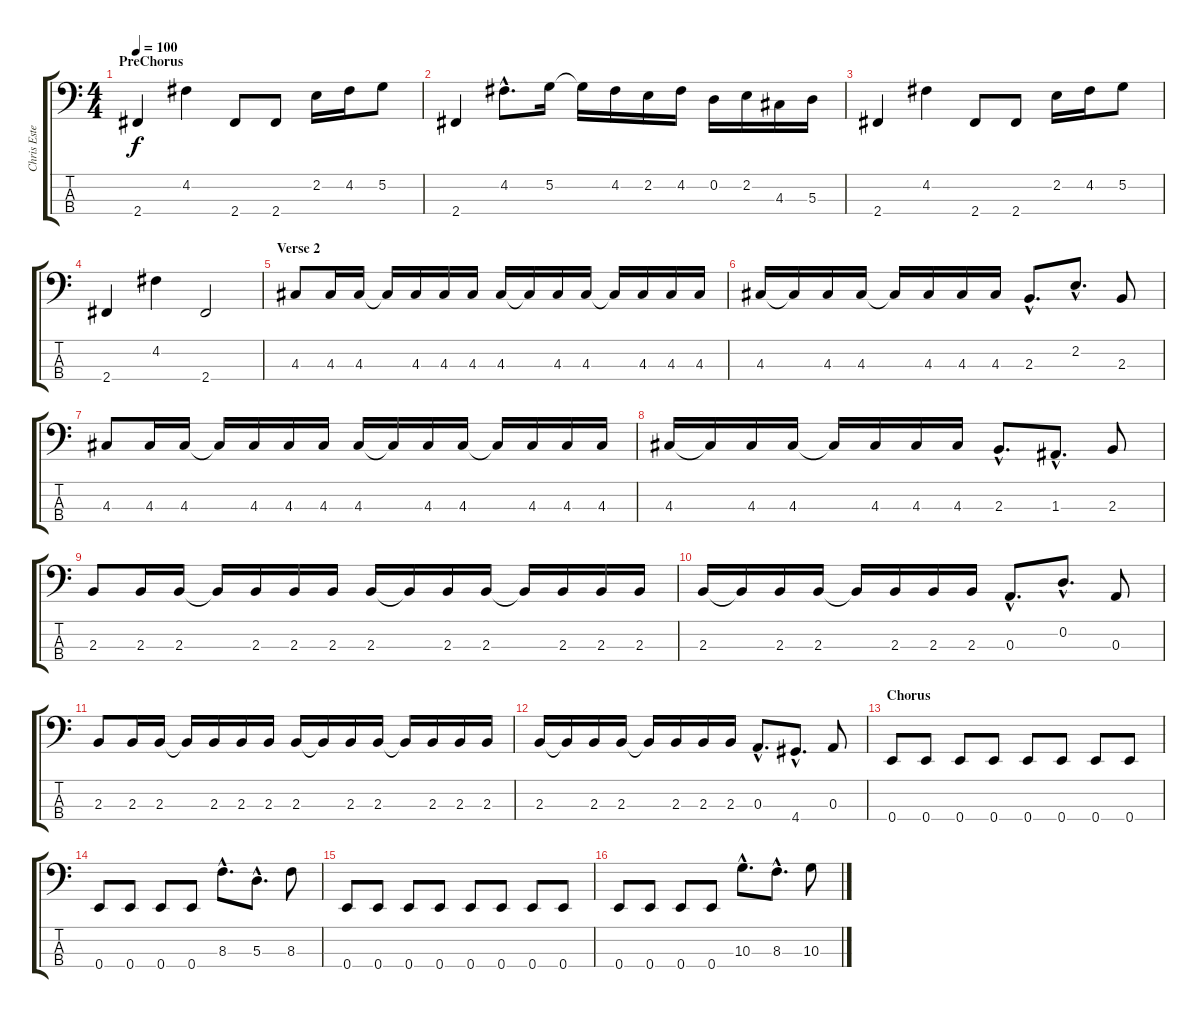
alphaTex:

\track ("Chris Estes" "Chris Este") {instrument electricbassfinger}
\staff {score tabs}
\tuning (G2 D2 A1 E1) {hide}
\ts (4 4)
\section ("" "PreChorus")
\tempo 100
\clef f4
\ks c
2.4.4{dy f} 4.2.4 2.4.8 2.4.8 2.2.16 4.2.16 5.2.8 |
2.4.4 4.2{hac}.8{d} 5.2.16 5.2{t}.16 4.2.16 2.2.16 4.2.16 0.2.16 2.2.16 4.3.16 5.3.16 |
2.4.4 4.2.4 2.4.8 2.4.8 2.2.16 4.2.16 5.2.8 |
2.4.4 4.2.4 2.4.2 |
\section ("" "Verse 2")
4.3.8 4.3.16 4.3.16 4.3{t}.16 4.3.16 4.3.16 4.3.16 4.3.16 4.3{t}.16 4.3.16 4.3.16 4.3{t}.16 4.3.16 4.3.16 4.3.16 |
4.3.16 4.3{t}.16 4.3.16 4.3.16 4.3{t}.16 4.3.16 4.3.16 4.3.16 2.3{hac}.8{d} 2.2{hac}.8{d} 2.3.8 |
4.3.8 4.3.16 4.3.16 4.3{t}.16 4.3.16 4.3.16 4.3.16 4.3.16 4.3{t}.16 4.3.16 4.3.16 4.3{t}.16 4.3.16 4.3.16 4.3.16 |
4.3.16 4.3{t}.16 4.3.16 4.3.16 4.3{t}.16 4.3.16 4.3.16 4.3.16 2.3{hac}.8{d} 1.3{hac}.8{d} 2.3.8 |
2.3.8 2.3.16 2.3.16 2.3{t}.16 2.3.16 2.3.16 2.3.16 2.3.16 2.3{t}.16 2.3.16 2.3.16 2.3{t}.16 2.3.16 2.3.16 2.3.16 |
2.3.16 2.3{t}.16 2.3.16 2.3.16 2.3{t}.16 2.3.16 2.3.16 2.3.16 0.3{hac}.8{d} 0.2{hac}.8{d} 0.3.8 |
2.3.8 2.3.16 2.3.16 2.3{t}.16 2.3.16 2.3.16 2.3.16 2.3.16 2.3{t}.16 2.3.16 2.3.16 2.3{t}.16 2.3.16 2.3.16 2.3.16 |
2.3.16 2.3{t}.16 2.3.16 2.3.16 2.3{t}.16 2.3.16 2.3.16 2.3.16 0.3{hac}.8{d} 4.4{hac}.8{d} 0.3.8 |
\section ("" "Chorus")
0.4.8 0.4.8 0.4.8 0.4.8 0.4.8 0.4.8 0.4.8 0.4.8 |
0.4.8 0.4.8 0.4.8 0.4.8 8.3{hac}.8{d} 5.3{hac}.8{d} 8.3.8 |
0.4.8 0.4.8 0.4.8 0.4.8 0.4.8 0.4.8 0.4.8 0.4.8 |
0.4.8 0.4.8 0.4.8 0.4.8 10.3{hac}.8{d} 8.3{hac}.8{d} 10.3.8
